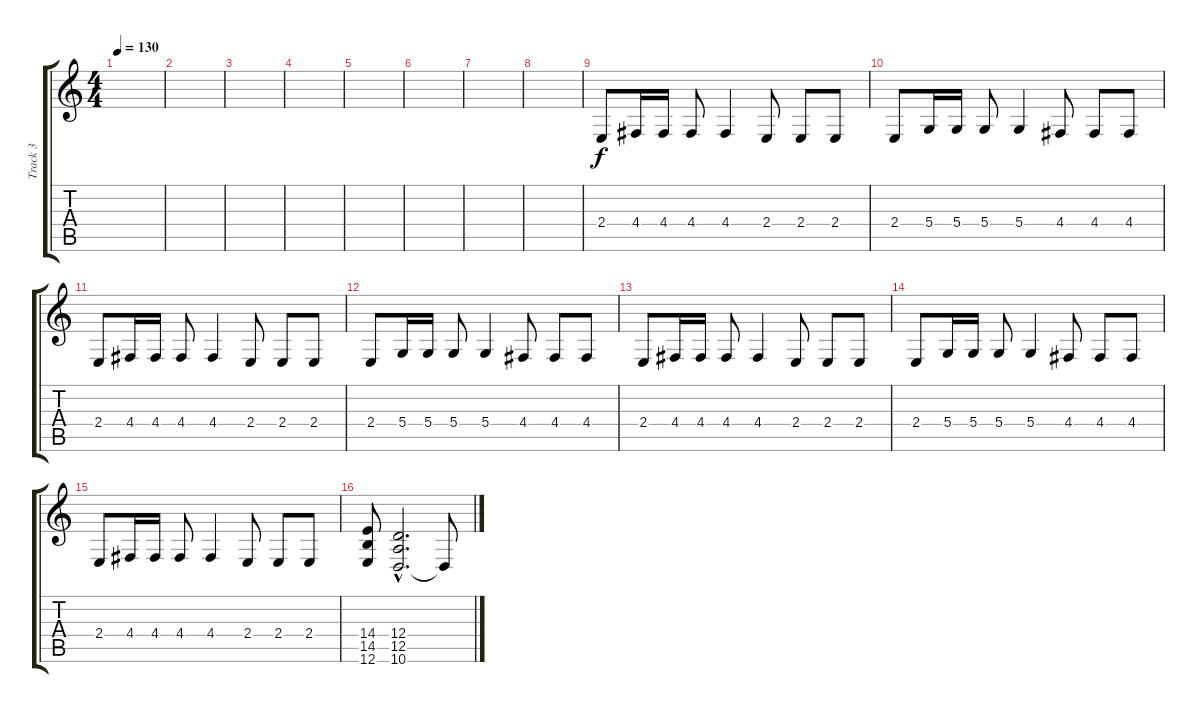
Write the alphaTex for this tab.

\track ("Track 3" "Track 3") {instrument altosax}
\staff {score tabs}
\tuning (E4 B3 G3 D3 A2 E2) {hide}
\ts (4 4)
\tempo 130
\clef g2
\ks c
|
|
|
|
|
|
|
|
2.4.8{instrument distortionguitar} 4.4.16 4.4.16 4.4.8 4.4.4 2.4.8 2.4.8 2.4.8 |
2.4.8 5.4.16 5.4.16 5.4.8 5.4.4 4.4.8 4.4.8 4.4.8 |
2.4.8{instrument distortionguitar} 4.4.16 4.4.16 4.4.8 4.4.4 2.4.8 2.4.8 2.4.8 |
2.4.8 5.4.16 5.4.16 5.4.8 5.4.4 4.4.8 4.4.8 4.4.8 |
2.4.8{instrument distortionguitar} 4.4.16 4.4.16 4.4.8 4.4.4 2.4.8 2.4.8 2.4.8 |
2.4.8 5.4.16 5.4.16 5.4.8 5.4.4 4.4.8 4.4.8 4.4.8 |
2.4.8{instrument distortionguitar} 4.4.16 4.4.16 4.4.8 4.4.4 2.4.8 2.4.8 2.4.8 |
(14.4 14.5 12.6).8{instrument orchestrahit} (12.4{hac} 12.5{hac} 10.6{hac}).2{d} 10.6{t}.8
